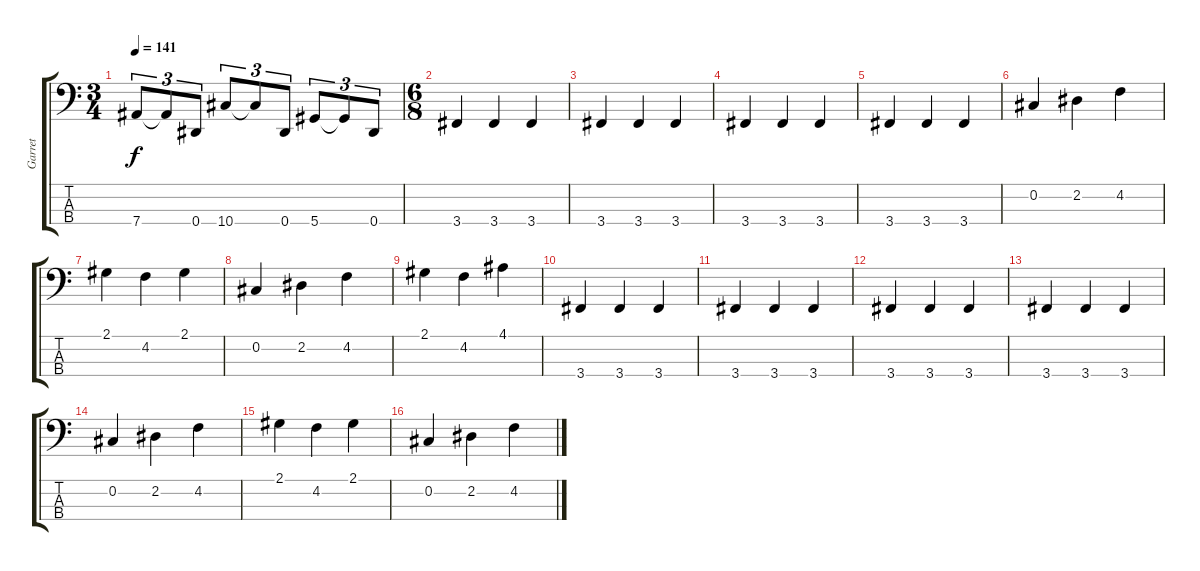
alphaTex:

\track ("Garret" "Garret") {instrument electricbasspick}
\staff {score tabs}
\tuning (Gb2 Db2 Ab1 Eb1) {hide}
\ts (3 4)
\tempo 141
\clef f4
\ks c
7.4.8{tu (3 2) dy f} 7.4{t}.8{tu (3 2)} 0.4.8{tu (3 2)} 10.4.8{tu (3 2)} 10.4{t}.8{tu (3 2)} 0.4.8{tu (3 2)} 5.4.8{tu (3 2)} 5.4{t}.8{tu (3 2)} 0.4.8{tu (3 2)} |
\ts (6 8)
3.4.4 3.4.4 3.4.4 |
3.4.4 3.4.4 3.4.4 |
3.4.4 3.4.4 3.4.4 |
3.4.4 3.4.4 3.4.4 |
0.2.4 2.2.4 4.2.4 |
2.1.4 4.2.4 2.1.4 |
0.2.4 2.2.4 4.2.4 |
2.1.4 4.2.4 4.1.4 |
3.4.4 3.4.4 3.4.4 |
3.4.4 3.4.4 3.4.4 |
3.4.4 3.4.4 3.4.4 |
3.4.4 3.4.4 3.4.4 |
0.2.4 2.2.4 4.2.4 |
2.1.4 4.2.4 2.1.4 |
0.2.4 2.2.4 4.2.4
